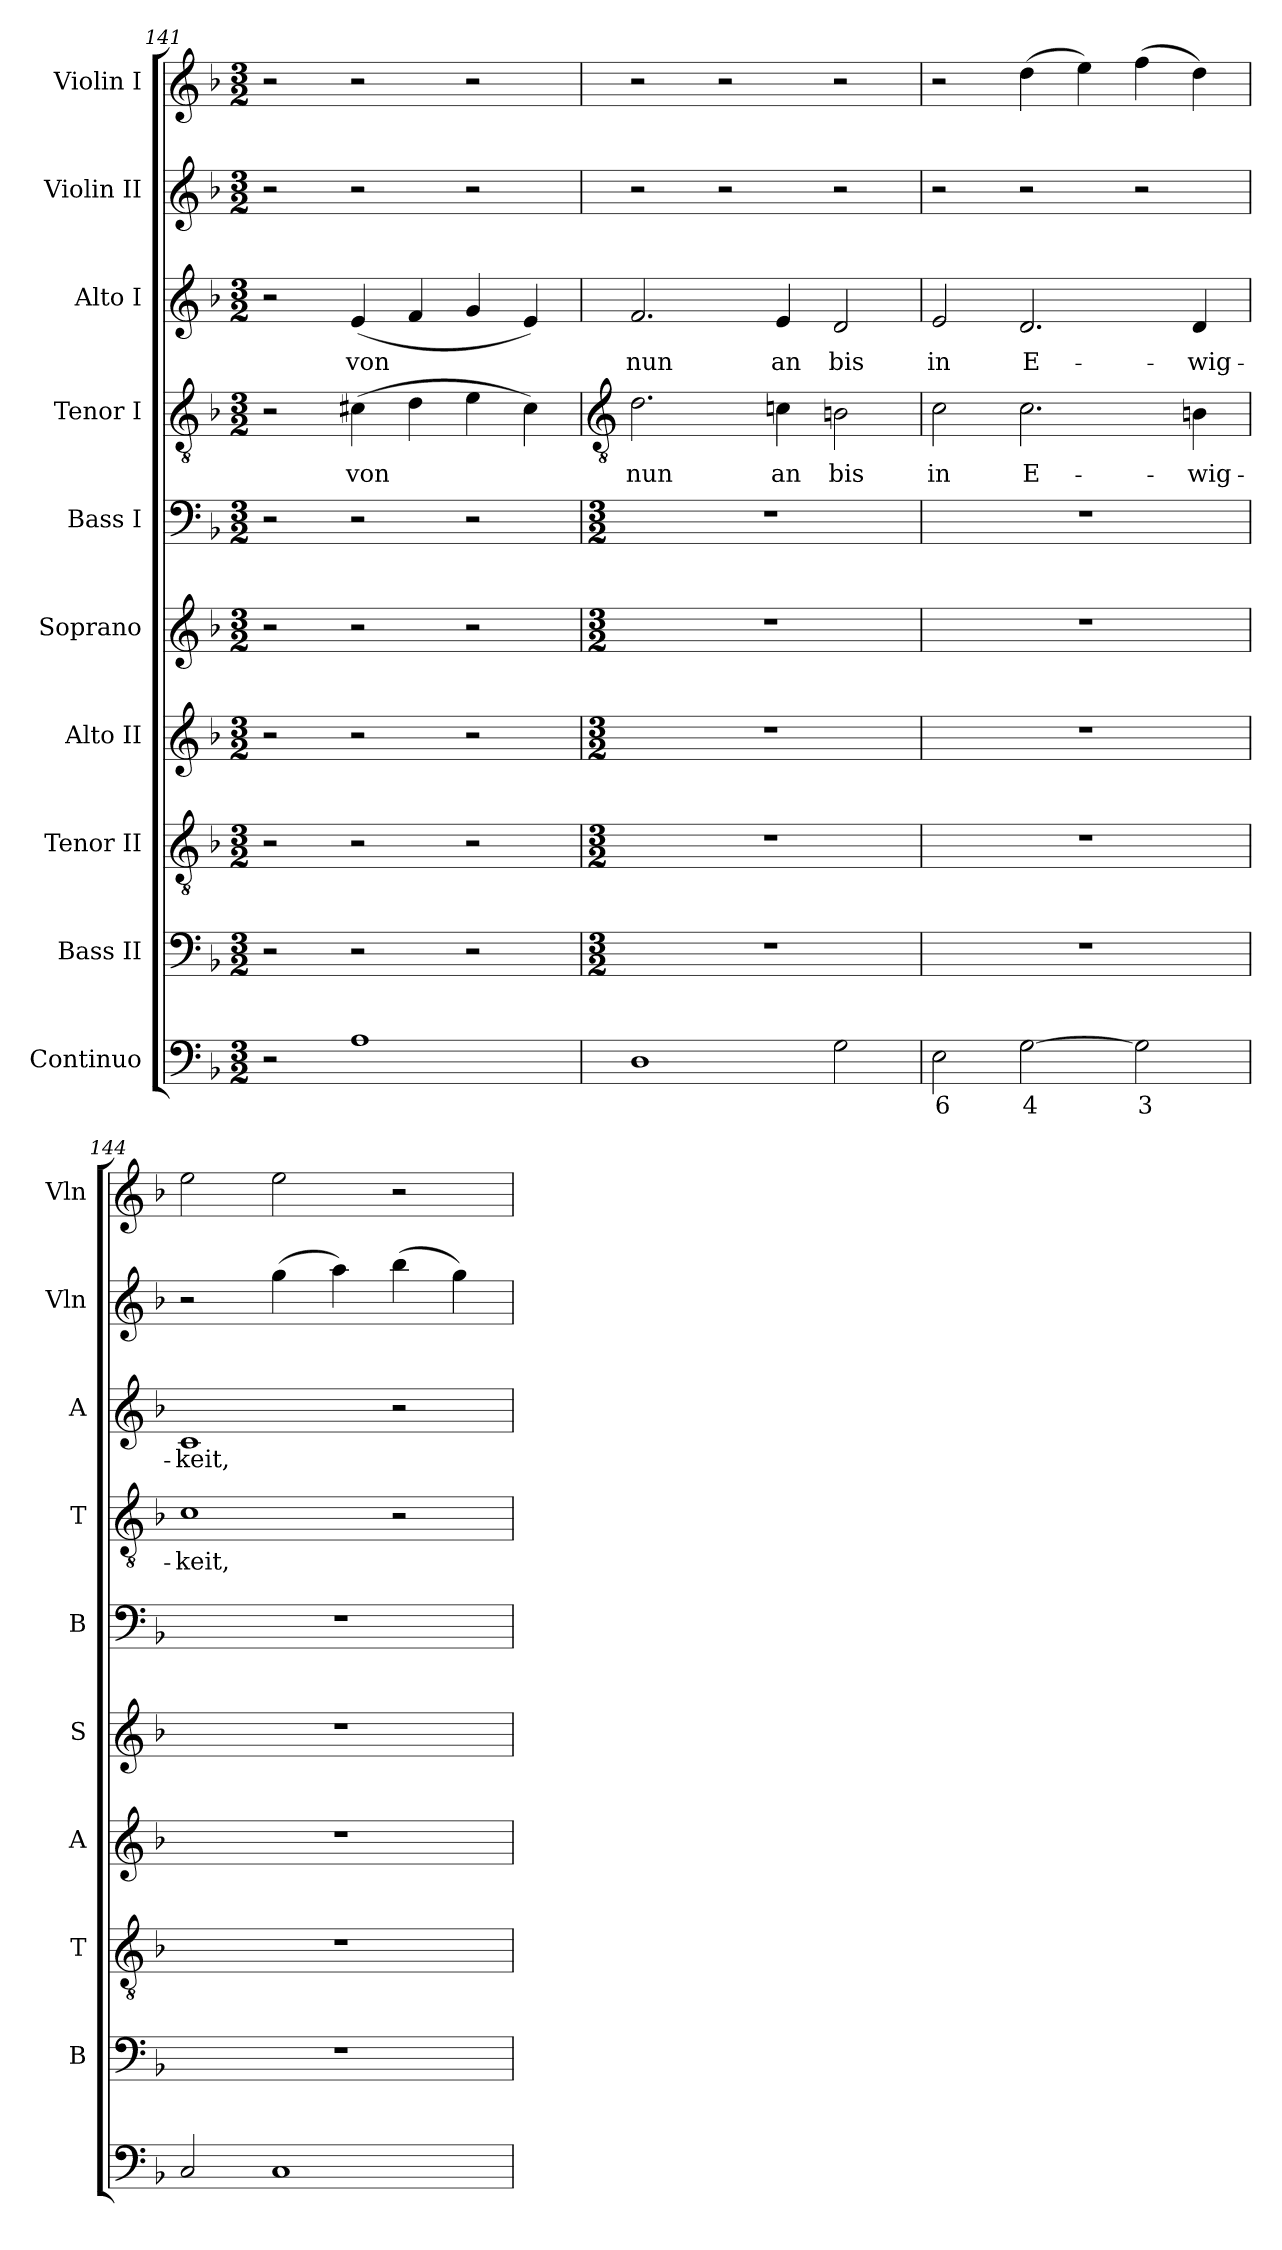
**kern	**text	**kern	**kern	**kern	**kern	**kern	**kern	**text	**kern	**text	**kern	**kern
*part10	*part10	*part9	*part8	*part7	*part6	*part5	*part4	*part4	*part3	*part3	*part2	*part1
*staff10	*staff10	*staff9	*staff8	*staff7	*staff6	*staff5	*staff4	*staff4	*staff3	*staff3	*staff2	*staff1
*I"Continuo	*	*I"Bass II	*I"Tenor II	*I"Alto II	*I"Soprano	*I"Bass I	*I"Tenor I	*	*I"Alto I	*	*I"Violin II	*I"Violin I
*	*	*I'B	*I'T	*I'A	*I'S	*I'B	*I'T	*	*I'A	*	*I'Vln	*I'Vln
*clefF4	*	*clefF4	*clefGv2	*clefG2	*clefG2	*clefF4	*clefGv2	*	*clefG2	*	*clefG2	*clefG2
*k[b-]	*	*k[b-]	*k[b-]	*k[b-]	*k[b-]	*k[b-]	*k[b-]	*	*k[b-]	*	*k[b-]	*k[b-]
*F:	*	*F:	*F:	*F:	*F:	*F:	*F:	*	*F:	*	*F:	*F:
*M3/2	*	*M3/2	*M3/2	*M3/2	*M3/2	*M3/2	*M3/2	*	*M3/2	*	*M3/2	*M3/2
=141	=141	=141	=141	=141	=141	=141	=141	=141	=141	=141	=141	=141
2r	.	2r	2r	2r	2r	2r	2r	.	2r	.	2r	2r
!	!	!	!	!	!	!	!	!LO:LY:b	!	!LO:LY:b	!	!
1A	.	2r	2r	2r	2r	2r	(>4c#X	von	(<4e	von	2r	2r
.	.	.	.	.	.	.	4d	.	4f	.	.	.
.	.	2r	2r	2r	2r	2r	4e	.	4g	.	2r	2r
.	.	.	.	.	.	.	4c#)	.	4e)	.	.	.
!!LO:LB:g=z
=142	=142	=142	=142	=142	=142	=142	=142	=142	=142	=142	=142	=142
*	*	*	*	*	*	*	*clefGv2	*	*	*	*	*
*	*	*M3/2	*M3/2	*M3/2	*M3/2	*M3/2	*	*	*	*	*	*
!	!	!	!	!	!	!	!	!LO:LY:b	!	!LO:LY:b	!	!
1D	.	1.r	1.r	1.r	1.r	1.r	2.d	nun	2.f	nun	2r	2r
.	.	.	.	.	.	.	.	.	.	.	2r	2r
!	!	!	!	!	!	!	!	!LO:LY:b	!	!LO:LY:b	!	!
.	.	.	.	.	.	.	4cn	an	4e	an	.	.
!	!	!	!	!	!	!	!	!LO:LY:b	!	!LO:LY:b	!	!
2G	.	.	.	.	.	.	2Bn	bis	2d	bis	2r	2r
=143	=143	=143	=143	=143	=143	=143	=143	=143	=143	=143	=143	=143
!	!LO:LY:b	!	!	!	!	!	!	!LO:LY:b	!	!LO:LY:b	!	!
2E	6	1.r	1.r	1.r	1.r	1.r	2c	in	2e	in	2r	2r
!	!LO:LY:b	!	!	!	!	!	!	!LO:LY:b	!	!LO:LY:b	!	!
[2G	4	.	.	.	.	.	2.c	E-	2.d	E-	2r	(>4dd
.	.	.	.	.	.	.	.	.	.	.	.	4ee)
!	!LO:LY:b	!	!	!	!	!	!	!	!	!	!	!
2G]	3	.	.	.	.	.	.	.	.	.	2r	(>4ff
!	!	!	!	!	!	!	!	!LO:LY:b	!	!LO:LY:b	!	!
.	.	.	.	.	.	.	4Bn	-wig-	4d	-wig-	.	4dd)
=144	=144	=144	=144	=144	=144	=144	=144	=144	=144	=144	=144	=144
!	!	!	!	!	!	!	!	!LO:LY:b	!	!LO:LY:b	!	!
2C	.	1.r	1.r	1.r	1.r	1.r	1c	-keit,	1c	-keit,	2r	2ee
1C	.	.	.	.	.	.	.	.	.	.	(>4gg	2ee
.	.	.	.	.	.	.	.	.	.	.	4aa)	.
.	.	.	.	.	.	.	2r	.	2r	.	(>4bb-	2r
.	.	.	.	.	.	.	.	.	.	.	4gg)	.
=	=	=	=	=	=	=	=	=	=	=	=	=
*-	*-	*-	*-	*-	*-	*-	*-	*-	*-	*-	*-	*-
